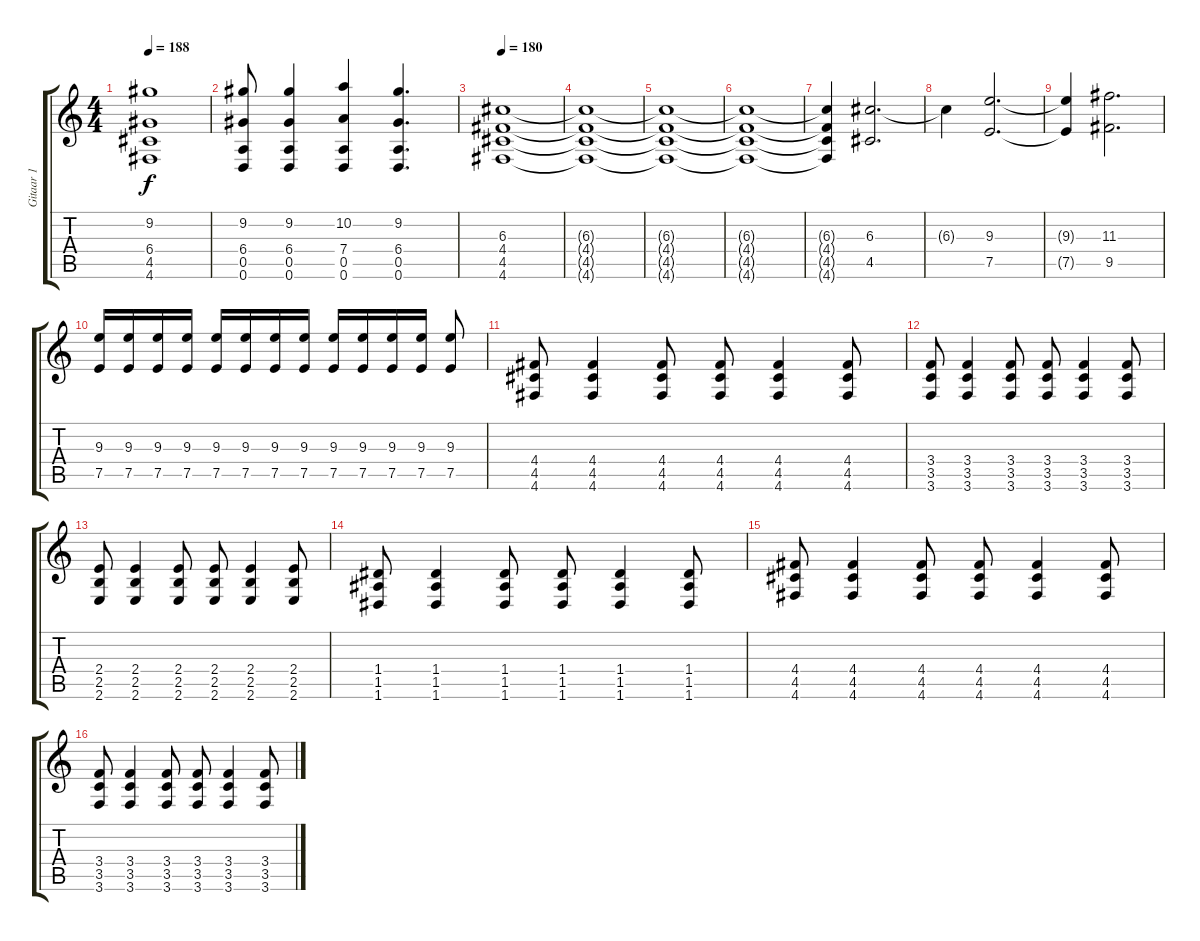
\track ("Gitaar 1" "Gitaar 1") {instrument distortionguitar}
\staff {score tabs}
\tuning (E4 B3 G3 D3 A2 D2) {hide}
\ts (4 4)
\tempo 188
\clef g2
\ks c
(9.2{t} 6.4{t} 4.5{t} 4.6{t}).1{dy f} |
(9.2 6.4 0.5 0.6).8 (9.2 6.4 0.5 0.6).4 (10.2 7.4 0.5 0.6).4 (9.2 6.4 0.5 0.6).4{d} |
\tempo 180
(6.3 4.4 4.5 4.6).1 |
(6.3{t} 4.4{t} 4.5{t} 4.6{t}).1 |
(6.3{t} 4.4{t} 4.5{t} 4.6{t}).1 |
(6.3{t} 4.4{t} 4.5{t} 4.6{t}).1 |
(6.3{t} 4.4{t} 4.5{t} 4.6{t}).4 (6.3 4.5).2{d} |
6.3{t}.4 (9.3 7.5).2{d} |
(9.3{t} 7.5{t}).4 (11.3 9.5).2{d} |
(9.3 7.5).16 (9.3 7.5).16 (9.3 7.5).16 (9.3 7.5).16 (9.3 7.5).16 (9.3 7.5).16 (9.3 7.5).16 (9.3 7.5).16 (9.3 7.5).16 (9.3 7.5).16 (9.3 7.5).16 (9.3 7.5).16 (9.3 7.5).8 |
(4.4 4.5 4.6).8 (4.4 4.5 4.6).4 (4.4 4.5 4.6).8 (4.4 4.5 4.6).8 (4.4 4.5 4.6).4 (4.4 4.5 4.6).8 |
(3.4 3.5 3.6).8 (3.4 3.5 3.6).4 (3.4 3.5 3.6).8 (3.4 3.5 3.6).8 (3.4 3.5 3.6).4 (3.4 3.5 3.6).8 |
(2.4 2.5 2.6).8 (2.4 2.5 2.6).4 (2.4 2.5 2.6).8 (2.4 2.5 2.6).8 (2.4 2.5 2.6).4 (2.4 2.5 2.6).8 |
(1.4 1.5 1.6).8 (1.4 1.5 1.6).4 (1.4 1.5 1.6).8 (1.4 1.5 1.6).8 (1.4 1.5 1.6).4 (1.4 1.5 1.6).8 |
(4.4 4.5 4.6).8 (4.4 4.5 4.6).4 (4.4 4.5 4.6).8 (4.4 4.5 4.6).8 (4.4 4.5 4.6).4 (4.4 4.5 4.6).8 |
(3.4 3.5 3.6).8 (3.4 3.5 3.6).4 (3.4 3.5 3.6).8 (3.4 3.5 3.6).8 (3.4 3.5 3.6).4 (3.4 3.5 3.6).8
